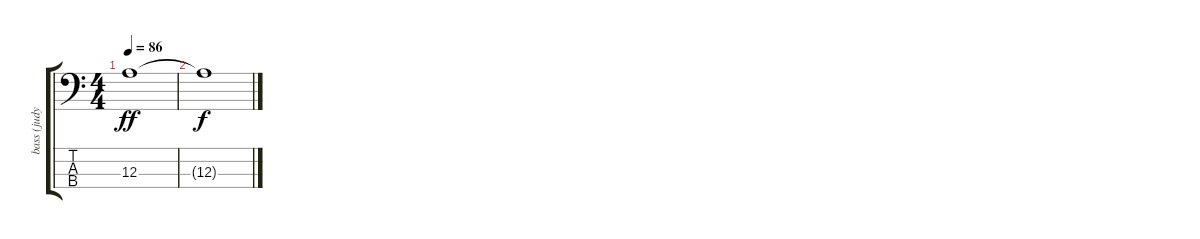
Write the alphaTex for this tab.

\track ("bass (judy)" "bass (judy") {instrument electricbassfinger}
\staff {score tabs}
\tuning (G2 D2 A1 E1) {hide}
\ts (4 4)
\tempo 86
\clef f4
\ks c
12.3.1{dy ff volume 0} |
12.3{t}.1{dy f}
